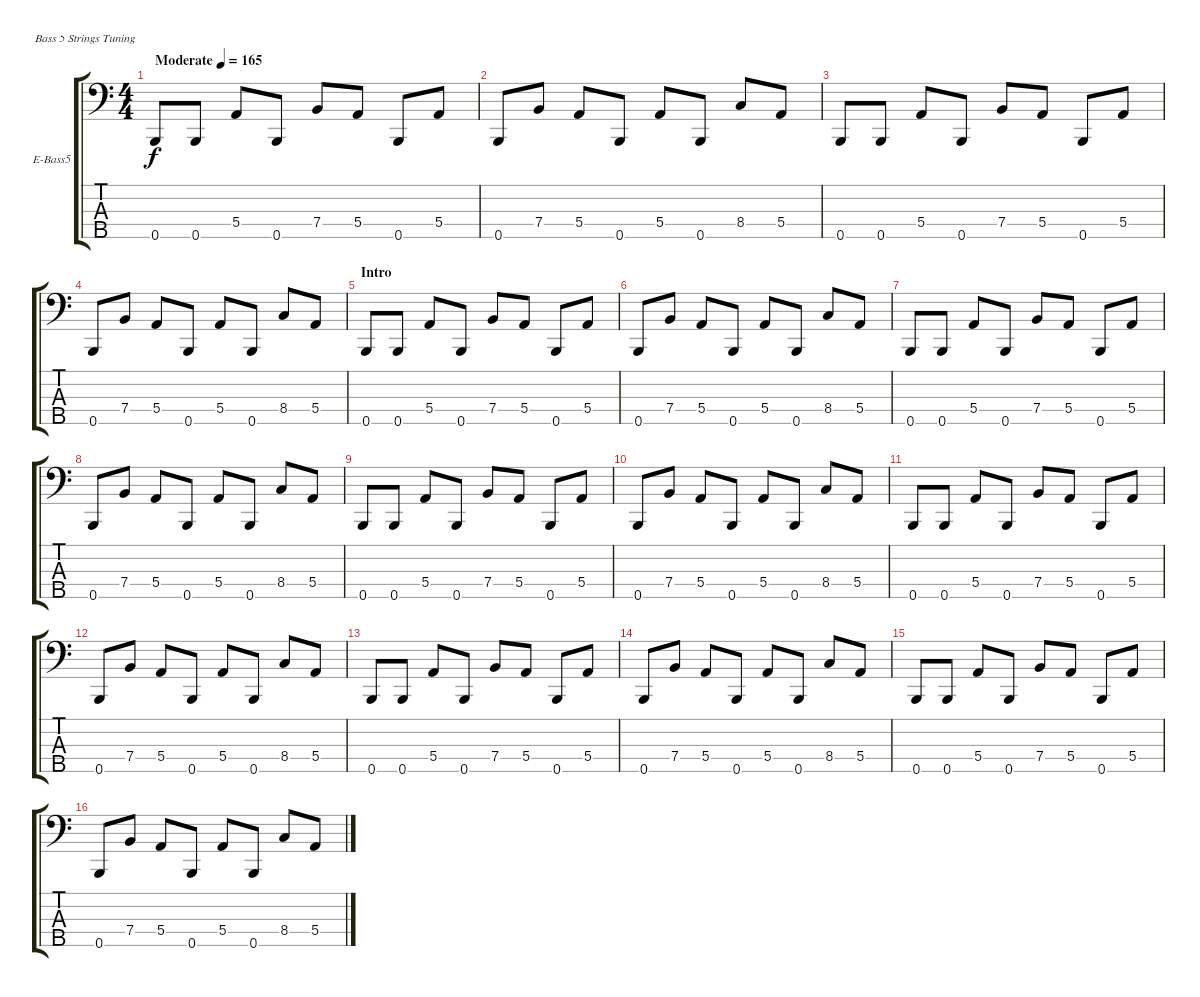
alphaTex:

\bracketExtendMode groupsimilarinstruments
\firstSystemTrackNameOrientation horizontal
\otherSystemsTrackNameOrientation horizontal
\track ("Bass" "E-Bass5") {instrument electricbassfinger}
\staff {score tabs}
\tuning (G2 D2 A1 E1 B0)
\ts (4 4)
\beaming (8 2 2 2 2)
\tempo (165 "Moderate")
\clef f4
\scale
0.485477
\ks c
0.5.8{dy f instrument electricbassfinger} 0.5.8 5.4.8 0.5.8 7.4.8 5.4.8 0.5.8 5.4.8 |
\scale
0.257261 0.5.8 7.4.8 5.4.8 0.5.8 5.4.8 0.5.8 8.4.8 5.4.8 |
\scale
0.257261 0.5.8 0.5.8 5.4.8 0.5.8 7.4.8 5.4.8 0.5.8 5.4.8 |
\scale
0.333333 0.5.8 7.4.8 5.4.8 0.5.8 5.4.8 0.5.8 8.4.8 5.4.8 |
\section ("" "Intro")
\scale
0.333333 0.5.8 0.5.8 5.4.8 0.5.8 7.4.8 5.4.8 0.5.8 5.4.8 |
\scale
0.333333 0.5.8 7.4.8 5.4.8 0.5.8 5.4.8 0.5.8 8.4.8 5.4.8 |
\scale
0.333333 0.5.8 0.5.8 5.4.8 0.5.8 7.4.8 5.4.8 0.5.8 5.4.8 |
\scale
0.333333 0.5.8 7.4.8 5.4.8 0.5.8 5.4.8 0.5.8 8.4.8 5.4.8 |
\scale
0.333333 0.5.8 0.5.8 5.4.8 0.5.8 7.4.8 5.4.8 0.5.8 5.4.8 |
\scale
0.333333 0.5.8 7.4.8 5.4.8 0.5.8 5.4.8 0.5.8 8.4.8 5.4.8 |
\scale
0.333333 0.5.8 0.5.8 5.4.8 0.5.8 7.4.8 5.4.8 0.5.8 5.4.8 |
\scale
0.333333 0.5.8 7.4.8 5.4.8 0.5.8 5.4.8 0.5.8 8.4.8 5.4.8 |
\scale
0.333333 0.5.8 0.5.8 5.4.8 0.5.8 7.4.8 5.4.8 0.5.8 5.4.8 |
\scale
0.333333 0.5.8 7.4.8 5.4.8 0.5.8 5.4.8 0.5.8 8.4.8 5.4.8 |
\scale
0.333333 0.5.8 0.5.8 5.4.8 0.5.8 7.4.8 5.4.8 0.5.8 5.4.8 |
\scale
0.333333 0.5.8 7.4.8 5.4.8 0.5.8 5.4.8 0.5.8 8.4.8 5.4.8
